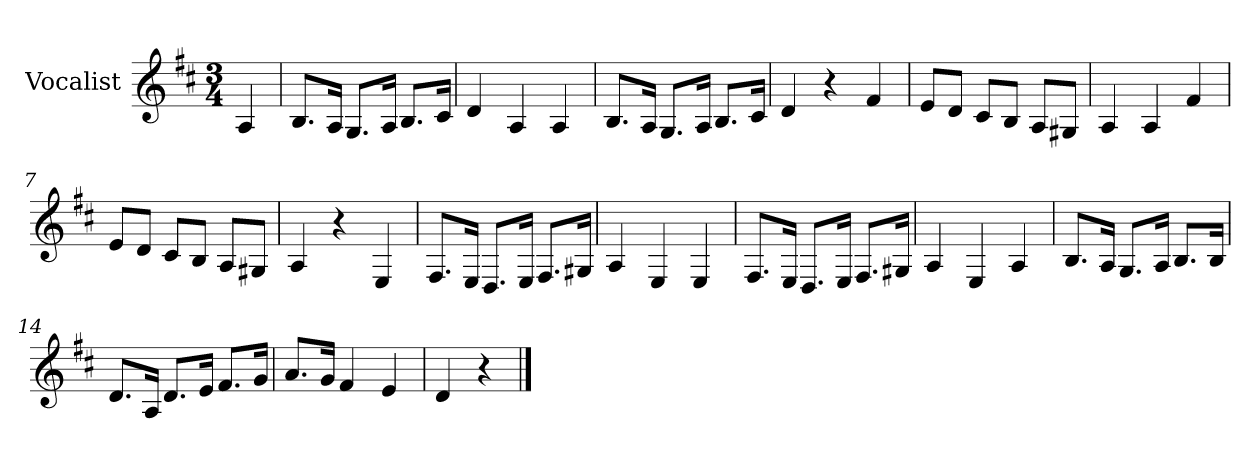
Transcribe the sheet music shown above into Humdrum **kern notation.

**kern
*part1
*staff1
*I"Vocalist
*k[f#c#]
*D:
*M3/4
=
4A
=1
8.BL
16AJk
8.GL
16AJk
8.BL
16c#Jk
=2
4d
4A
4A
=3
8.BL
16AJk
8.GL
16AJk
8.BL
16c#Jk
=4
4d
4r
4f#
=5
8eL
8dJ
8c#L
8BJ
8AL
8G#XJ
=6
4A
4A
4f#
=7
8eL
8dJ
8c#L
8BJ
8AL
8G#XJ
=8
4A
4r
4E
=9
8.F#L
16EJk
8.DL
16EJk
8.F#L
16G#XJk
=10
4A
4E
4E
=11
8.F#L
16EJk
8.DL
16EJk
8.F#L
16G#XJk
=12
4A
4E
4A
=13
8.BL
16AJk
8.GL
16AJk
8.BL
16BJk
=14
8.dL
16AJk
8.dL
16eJk
8.f#L
16gJk
=15
8.aL
16gJk
4f#
4e
=16
4d
4r
==
*-
